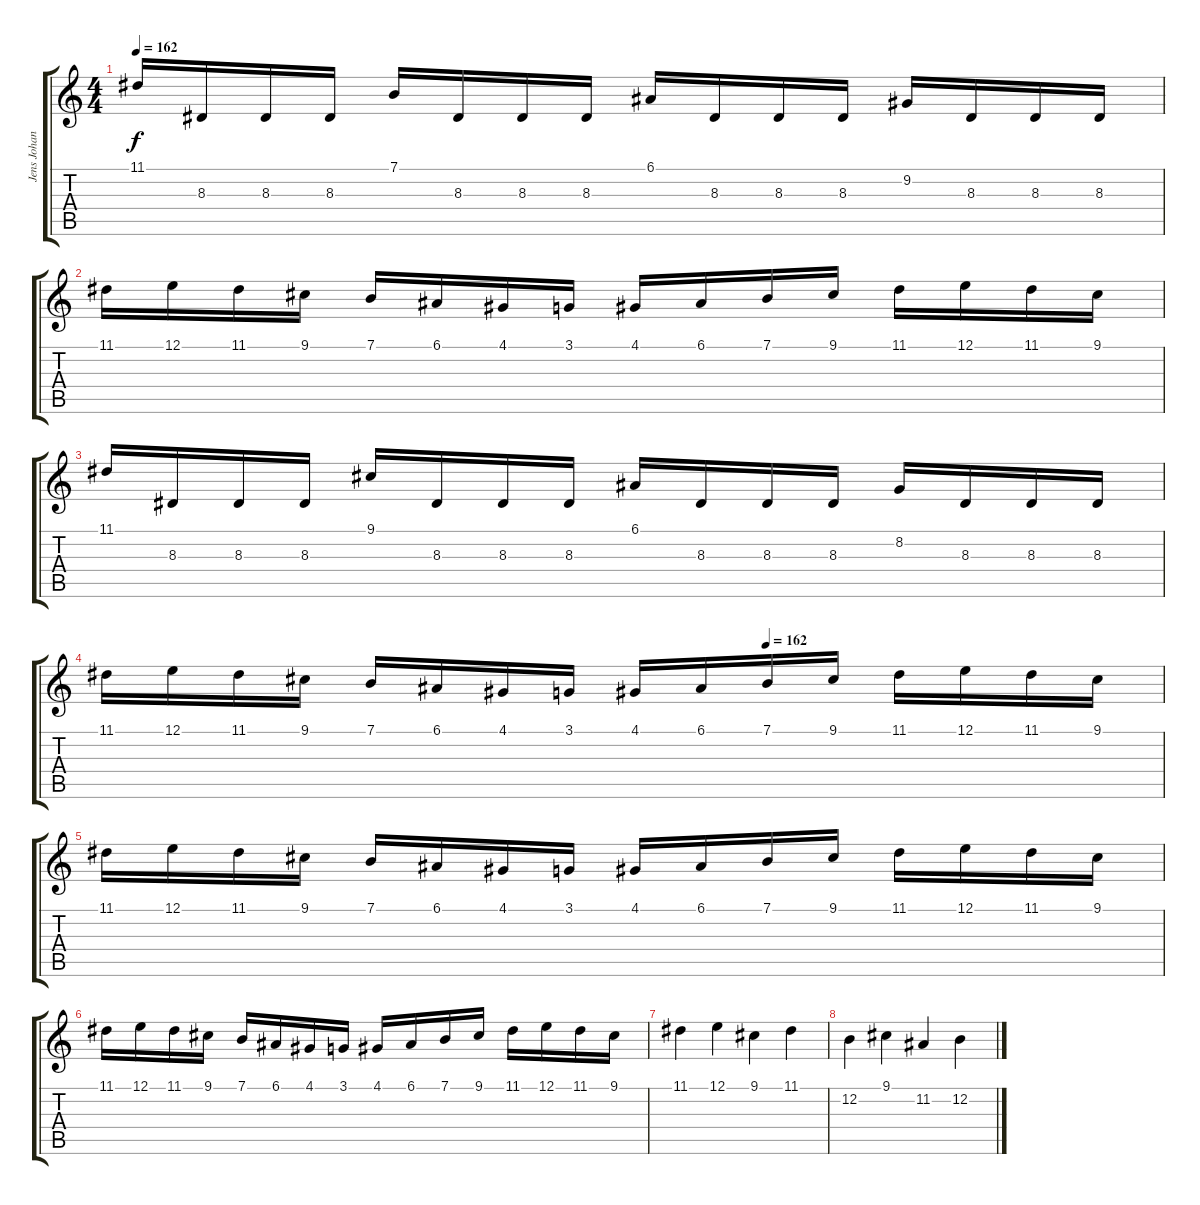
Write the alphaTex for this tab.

\track ("Jens Johansson" "Jens Johan") {instrument harpsichord}
\staff {score tabs}
\tuning (E4 B3 G3 D3 A2 E2) {hide}
\ts (4 4)
\tempo 162
\clef g2
\ks c
11.1.16{dy f} 8.3.16 8.3.16 8.3.16 7.1.16 8.3.16 8.3.16 8.3.16 6.1.16 8.3.16 8.3.16 8.3.16 9.2.16 8.3.16 8.3.16 8.3.16 |
11.1.16 12.1.16 11.1.16 9.1.16 7.1.16 6.1.16 4.1.16 3.1.16 4.1.16 6.1.16 7.1.16 9.1.16 11.1.16 12.1.16 11.1.16 9.1.16 |
11.1.16 8.3.16 8.3.16 8.3.16 9.1.16 8.3.16 8.3.16 8.3.16 6.1.16 8.3.16 8.3.16 8.3.16 8.2.16 8.3.16 8.3.16 8.3.16 |
\tempo (162 0.625)
11.1.16 12.1.16 11.1.16 9.1.16 7.1.16 6.1.16 4.1.16 3.1.16 4.1.16 6.1.16 7.1.16 9.1.16 11.1.16 12.1.16 11.1.16 9.1.16 |
11.1.16 12.1.16 11.1.16 9.1.16 7.1.16 6.1.16 4.1.16 3.1.16 4.1.16 6.1.16 7.1.16 9.1.16 11.1.16 12.1.16 11.1.16 9.1.16 |
11.1.16 12.1.16 11.1.16 9.1.16 7.1.16 6.1.16 4.1.16 3.1.16 4.1.16 6.1.16 7.1.16 9.1.16 11.1.16 12.1.16 11.1.16 9.1.16 |
11.1.4 12.1.4 9.1.4 11.1.4 |
12.2.4 9.1.4 11.2.4 12.2.4
